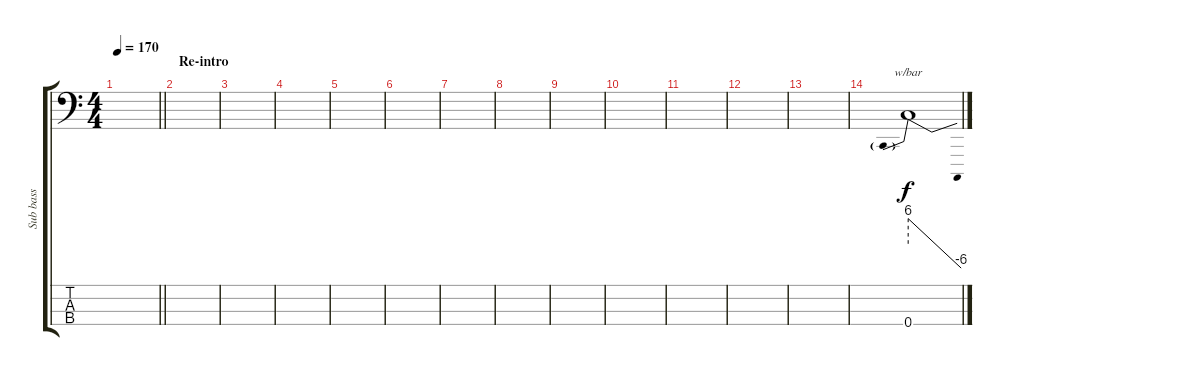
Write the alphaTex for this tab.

\track ("Sub bass" "Sub bass") {instrument electricbasspick}
\staff {score tabs}
\tuning (Eb2 Bb1 F1 C1) {hide}
\ts (4 4)
\tempo 170
\clef f4
\barLineRight lightlight
\ks c
|
\section ("" "Re-intro")
|
|
|
|
|
|
|
|
|
|
|
|
0.4.1{tbe (predivedive default 0 24 60 -24)}
